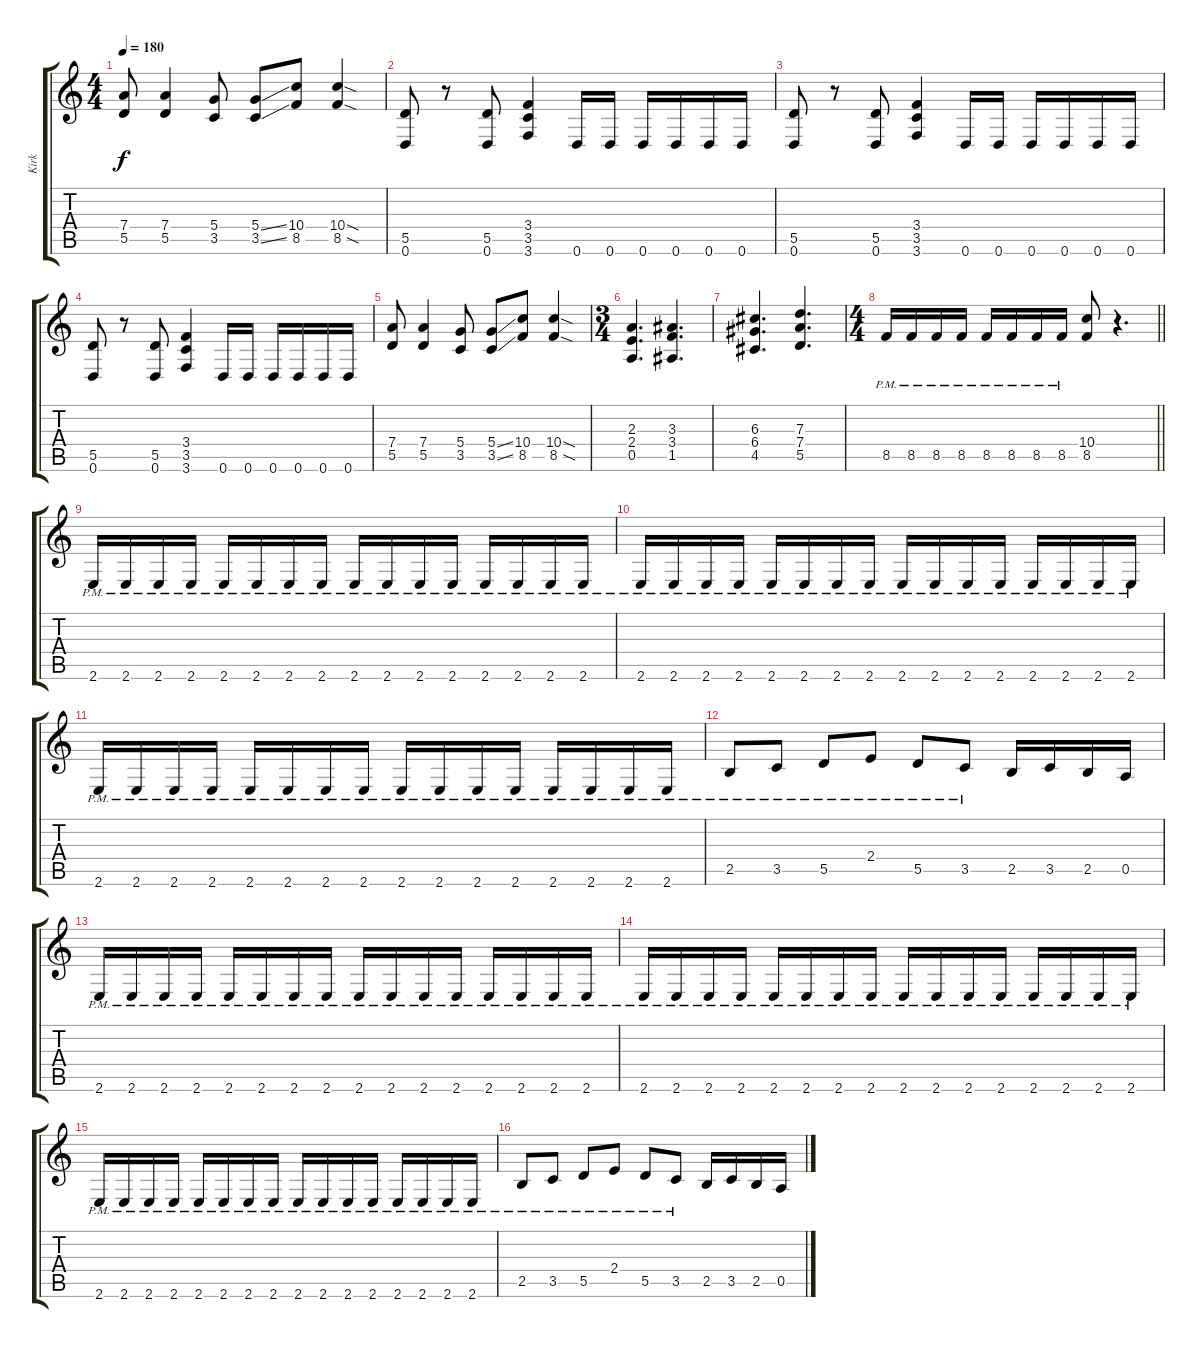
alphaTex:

\track ("Kirk" "Kirk") {instrument distortionguitar}
\staff {score tabs}
\tuning (E4 B3 G3 D3 A2 D2) {hide}
\ts (4 4)
\tempo 180
\clef g2
\ks c
(7.4 5.5).8{dy f} (7.4 5.5).4 (5.4 3.5).8 (5.4{ss} 3.5{ss}).8 (10.4 8.5).8 (10.4{sod} 8.5{sod}).4 |
(5.5 0.6).8 r.8 (5.5 0.6).8 (3.4 3.5 3.6).4 0.6.16 0.6.16 0.6.16 0.6.16 0.6.16 0.6.16 |
(5.5 0.6).8 r.8 (5.5 0.6).8 (3.4 3.5 3.6).4 0.6.16 0.6.16 0.6.16 0.6.16 0.6.16 0.6.16 |
(5.5 0.6).8 r.8 (5.5 0.6).8 (3.4 3.5 3.6).4 0.6.16 0.6.16 0.6.16 0.6.16 0.6.16 0.6.16 |
(7.4 5.5).8 (7.4 5.5).4 (5.4 3.5).8 (5.4{ss} 3.5{ss}).8 (10.4 8.5).8 (10.4{sod} 8.5{sod}).4 |
\ts (3 4)
(2.3 2.4 0.5).4{d} (3.3 3.4 1.5).4{d} |
(6.3 6.4 4.5).4{d} (7.3 7.4 5.5).4{d} |
\ts (4 4)
\barLineRight lightlight
8.5{pm}.16 8.5{pm}.16 8.5{pm}.16 8.5{pm}.16 8.5{pm}.16 8.5{pm}.16 8.5{pm}.16 8.5{pm}.16 (10.4 8.5).8 r.4{d} |
\section ("" "")
2.6{pm}.16 2.6{pm}.16 2.6{pm}.16 2.6{pm}.16 2.6{pm}.16 2.6{pm}.16 2.6{pm}.16 2.6{pm}.16 2.6{pm}.16 2.6{pm}.16 2.6{pm}.16 2.6{pm}.16 2.6{pm}.16 2.6{pm}.16 2.6{pm}.16 2.6{pm}.16 |
2.6{pm}.16 2.6{pm}.16 2.6{pm}.16 2.6{pm}.16 2.6{pm}.16 2.6{pm}.16 2.6{pm}.16 2.6{pm}.16 2.6{pm}.16 2.6{pm}.16 2.6{pm}.16 2.6{pm}.16 2.6{pm}.16 2.6{pm}.16 2.6{pm}.16 2.6{pm}.16 |
2.6{pm}.16 2.6{pm}.16 2.6{pm}.16 2.6{pm}.16 2.6{pm}.16 2.6{pm}.16 2.6{pm}.16 2.6{pm}.16 2.6{pm}.16 2.6{pm}.16 2.6{pm}.16 2.6{pm}.16 2.6{pm}.16 2.6{pm}.16 2.6{pm}.16 2.6{pm}.16 |
2.5{pm}.8 3.5{pm}.8 5.5{pm}.8 2.4{pm}.8 5.5{pm}.8 3.5{pm}.8 2.5.16 3.5.16 2.5.16 0.5.16 |
2.6{pm}.16 2.6{pm}.16 2.6{pm}.16 2.6{pm}.16 2.6{pm}.16 2.6{pm}.16 2.6{pm}.16 2.6{pm}.16 2.6{pm}.16 2.6{pm}.16 2.6{pm}.16 2.6{pm}.16 2.6{pm}.16 2.6{pm}.16 2.6{pm}.16 2.6{pm}.16 |
2.6{pm}.16 2.6{pm}.16 2.6{pm}.16 2.6{pm}.16 2.6{pm}.16 2.6{pm}.16 2.6{pm}.16 2.6{pm}.16 2.6{pm}.16 2.6{pm}.16 2.6{pm}.16 2.6{pm}.16 2.6{pm}.16 2.6{pm}.16 2.6{pm}.16 2.6{pm}.16 |
2.6{pm}.16 2.6{pm}.16 2.6{pm}.16 2.6{pm}.16 2.6{pm}.16 2.6{pm}.16 2.6{pm}.16 2.6{pm}.16 2.6{pm}.16 2.6{pm}.16 2.6{pm}.16 2.6{pm}.16 2.6{pm}.16 2.6{pm}.16 2.6{pm}.16 2.6{pm}.16 |
2.5{pm}.8 3.5{pm}.8 5.5{pm}.8 2.4{pm}.8 5.5{pm}.8 3.5{pm}.8 2.5.16 3.5.16 2.5.16 0.5.16
